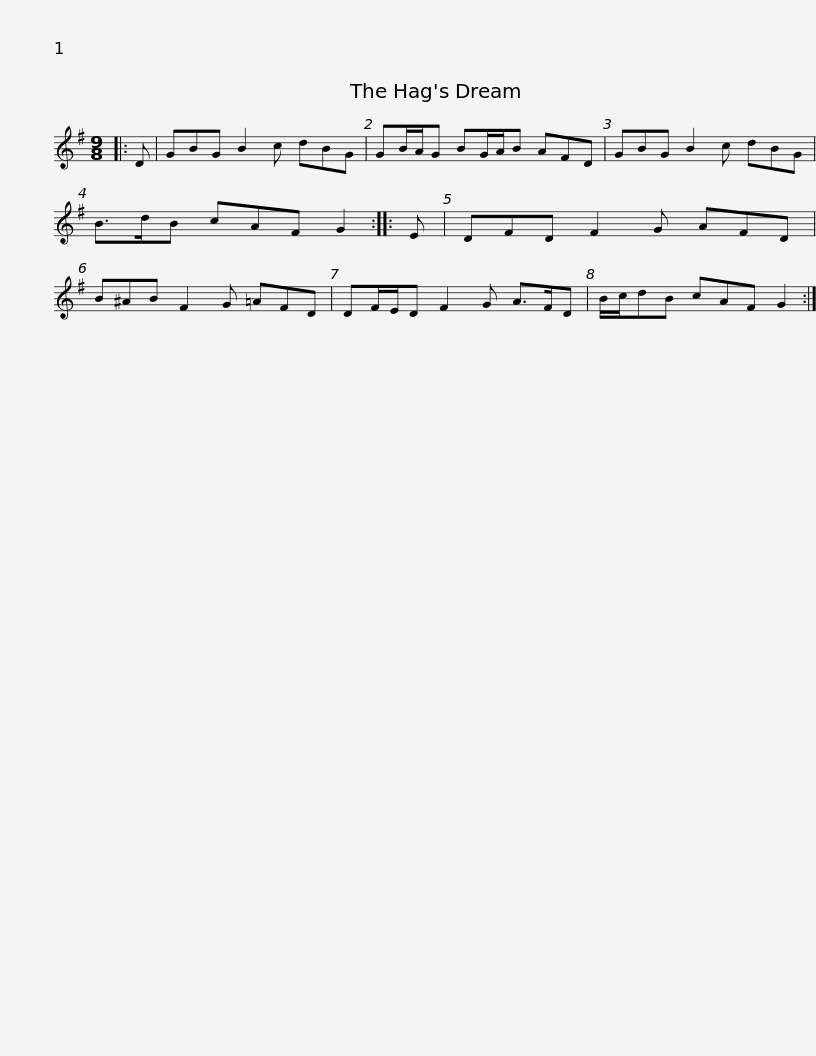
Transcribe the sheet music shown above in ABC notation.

X:1
L:1/8
M:9/8
I:linebreak $
K:G
V:1 treble
V:1
|: D | GBG B2 c dBG | GB/A/G BG/A/B AFD | GBG B2 c dBG | B>dB cAF G2 :: %5
 E |$ DFD F2 G AFD | B^AB F2 G =AFD | DF/E/D F2 G A>FD | B/c/dB cAF G2 :| %10
